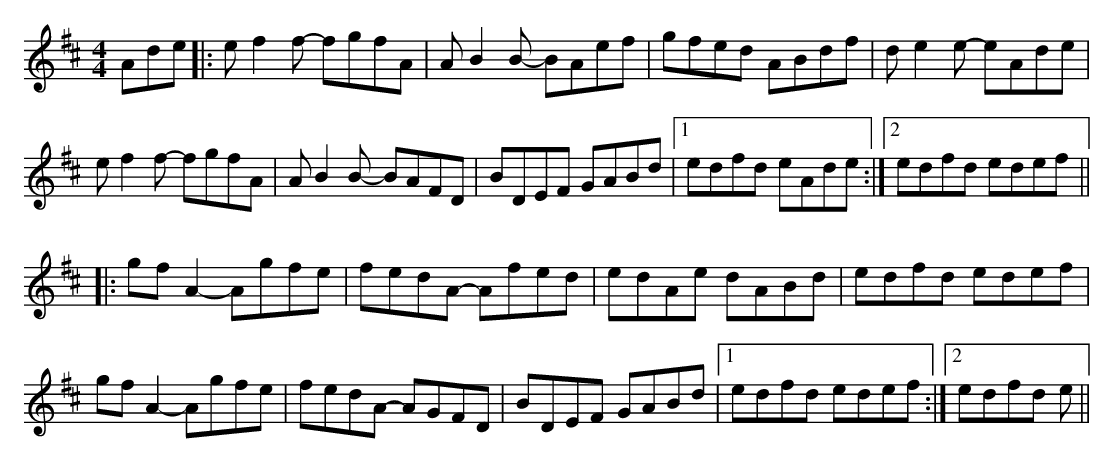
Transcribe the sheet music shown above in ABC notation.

X:1
M:4/4
K:D
Ade|:ef2f- fgfA|AB2B- BAef|gfed ABdf|de2e- eAde|
ef2f- fgfA|AB2B- BAFD|BDEF GABd|1 edfd eAde:|2 edfd edef||
|:gf A2 - Agfe|fedA - Afed|edAe dABd|edfd edef|
gfA2- Agfe|fedA- AGFD|BDEF GABd|1 edfd edef:|2 edfd e||
